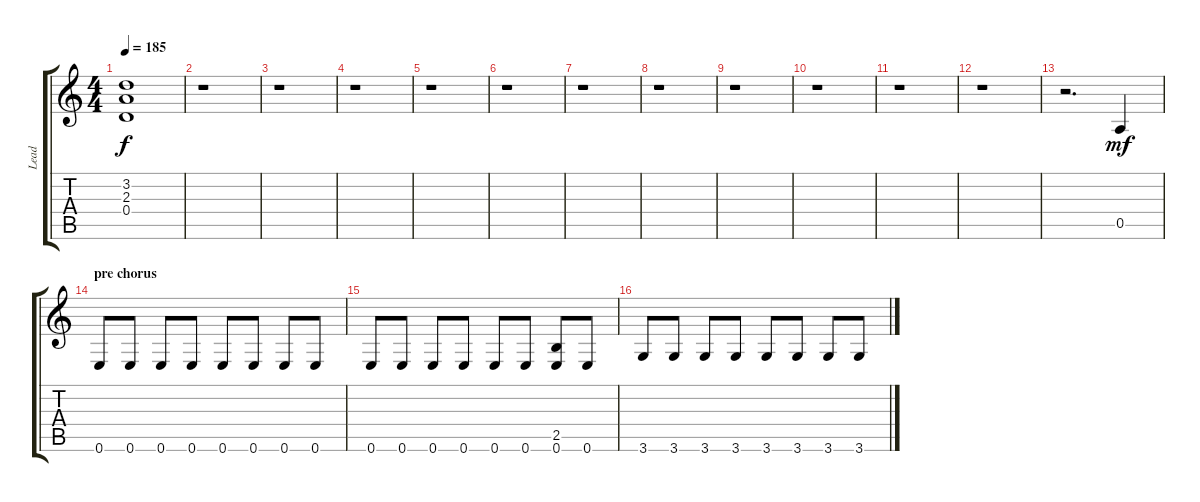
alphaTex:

\track ("Lead" "Lead") {instrument distortionguitar}
\staff {score tabs}
\tuning (E4 B3 G3 D3 A2 E2) {hide}
\ts (4 4)
\tempo 185
\clef g2
\ks c
(3.2{t} 2.3{t} 0.4{t}).1{dy f} |
r.1 |
r.1 |
r.1 |
r.1 |
r.1 |
r.1 |
r.1 |
r.1 |
r.1 |
r.1 |
r.1 |
r.2{d} 0.5.4{dy mf} |
\section ("" "pre chorus")
0.6.8 0.6.8 0.6.8 0.6.8 0.6.8 0.6.8 0.6.8 0.6.8 |
0.6.8 0.6.8 0.6.8 0.6.8 0.6.8 0.6.8 (2.5 0.6).8 0.6.8 |
3.6.8 3.6.8 3.6.8 3.6.8 3.6.8 3.6.8 3.6.8 3.6.8
